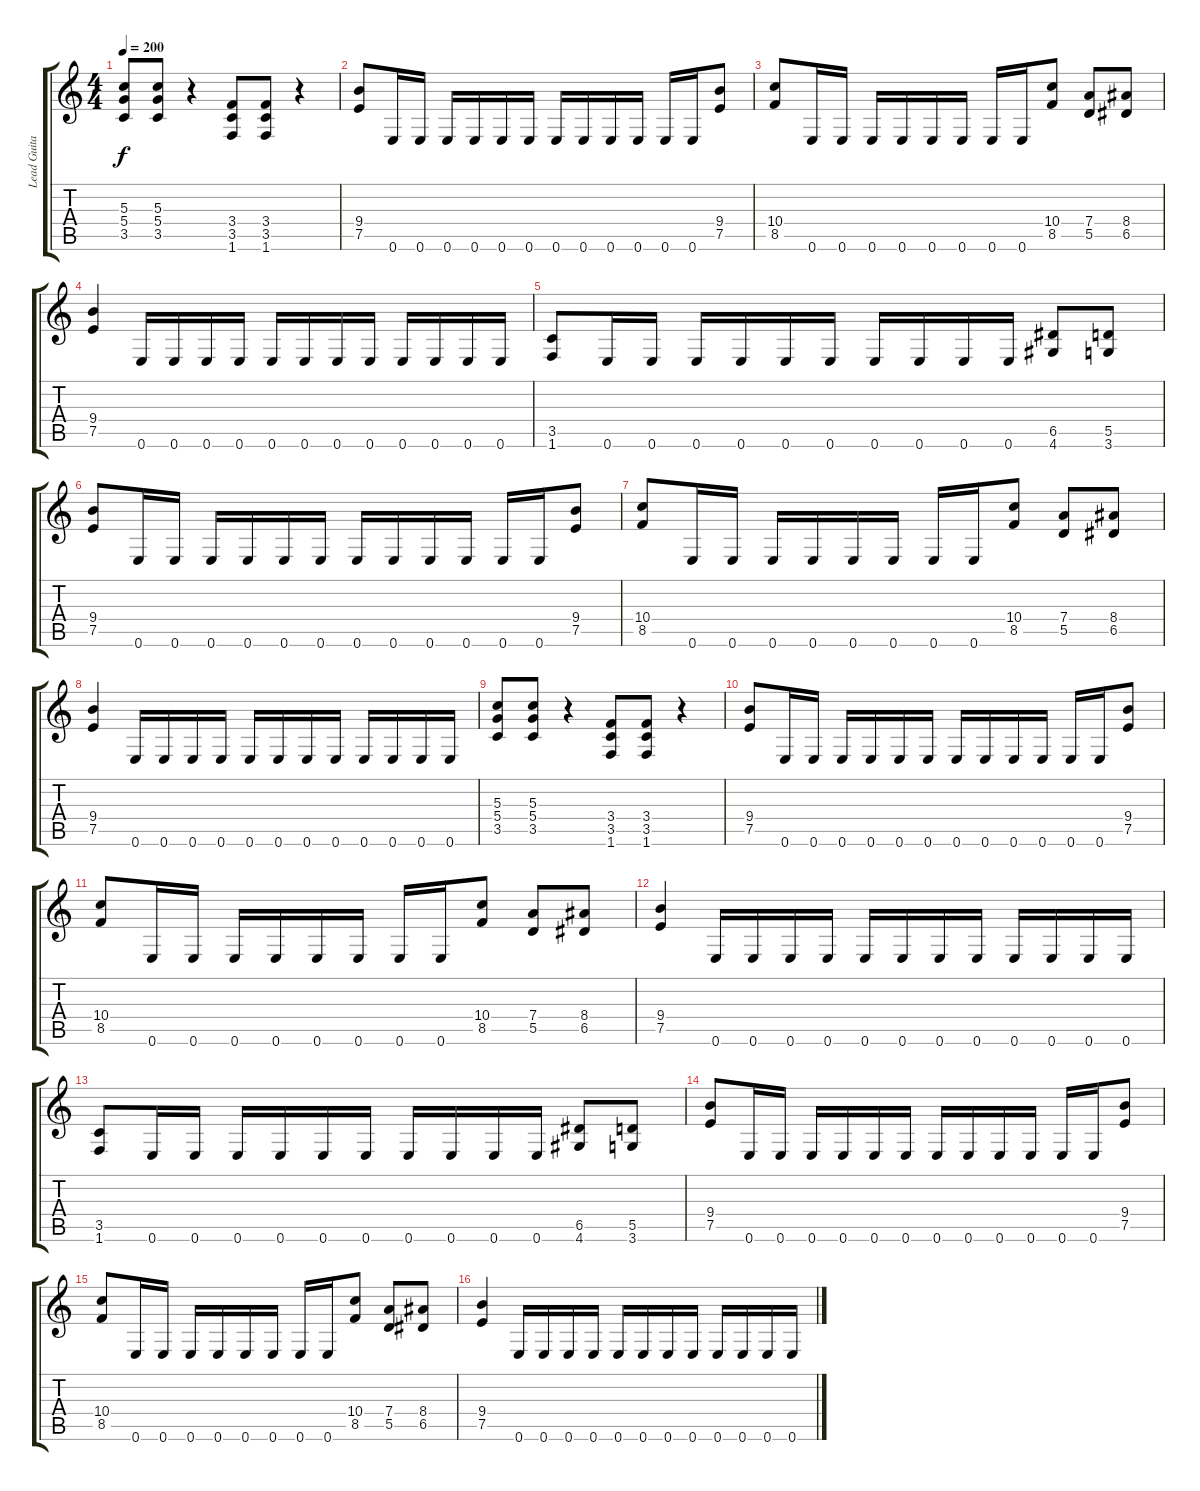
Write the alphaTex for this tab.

\track ("Lead Guitar" "Lead Guita") {instrument distortionguitar}
\staff {score tabs}
\tuning (E4 B3 G3 D3 A2 E2) {hide}
\ts (4 4)
\tempo 200
\clef g2
\ks c
(5.3 5.4 3.5).8{dy f} (5.3 5.4 3.5).8 r.4 (3.4 3.5 1.6).8 (3.4 3.5 1.6).8 r.4 |
(9.4 7.5).8 0.6.16 0.6.16 0.6.16 0.6.16 0.6.16 0.6.16 0.6.16 0.6.16 0.6.16 0.6.16 0.6.16 0.6.16 (9.4 7.5).8 |
(10.4 8.5).8 0.6.16 0.6.16 0.6.16 0.6.16 0.6.16 0.6.16 0.6.16 0.6.16 (10.4 8.5).8 (7.4 5.5).8 (8.4 6.5).8 |
(9.4 7.5).4 0.6.16 0.6.16 0.6.16 0.6.16 0.6.16 0.6.16 0.6.16 0.6.16 0.6.16 0.6.16 0.6.16 0.6.16 |
(3.5 1.6).8 0.6.16 0.6.16 0.6.16 0.6.16 0.6.16 0.6.16 0.6.16 0.6.16 0.6.16 0.6.16 (6.5 4.6).8 (5.5 3.6).8 |
(9.4 7.5).8 0.6.16 0.6.16 0.6.16 0.6.16 0.6.16 0.6.16 0.6.16 0.6.16 0.6.16 0.6.16 0.6.16 0.6.16 (9.4 7.5).8 |
(10.4 8.5).8 0.6.16 0.6.16 0.6.16 0.6.16 0.6.16 0.6.16 0.6.16 0.6.16 (10.4 8.5).8 (7.4 5.5).8 (8.4 6.5).8 |
(9.4 7.5).4 0.6.16 0.6.16 0.6.16 0.6.16 0.6.16 0.6.16 0.6.16 0.6.16 0.6.16 0.6.16 0.6.16 0.6.16 |
(5.3 5.4 3.5).8 (5.3 5.4 3.5).8 r.4 (3.4 3.5 1.6).8 (3.4 3.5 1.6).8 r.4 |
(9.4 7.5).8 0.6.16 0.6.16 0.6.16 0.6.16 0.6.16 0.6.16 0.6.16 0.6.16 0.6.16 0.6.16 0.6.16 0.6.16 (9.4 7.5).8 |
(10.4 8.5).8 0.6.16 0.6.16 0.6.16 0.6.16 0.6.16 0.6.16 0.6.16 0.6.16 (10.4 8.5).8 (7.4 5.5).8 (8.4 6.5).8 |
(9.4 7.5).4 0.6.16 0.6.16 0.6.16 0.6.16 0.6.16 0.6.16 0.6.16 0.6.16 0.6.16 0.6.16 0.6.16 0.6.16 |
(3.5 1.6).8 0.6.16 0.6.16 0.6.16 0.6.16 0.6.16 0.6.16 0.6.16 0.6.16 0.6.16 0.6.16 (6.5 4.6).8 (5.5 3.6).8 |
(9.4 7.5).8 0.6.16 0.6.16 0.6.16 0.6.16 0.6.16 0.6.16 0.6.16 0.6.16 0.6.16 0.6.16 0.6.16 0.6.16 (9.4 7.5).8 |
(10.4 8.5).8 0.6.16 0.6.16 0.6.16 0.6.16 0.6.16 0.6.16 0.6.16 0.6.16 (10.4 8.5).8 (7.4 5.5).8 (8.4 6.5).8 |
(9.4 7.5).4 0.6.16 0.6.16 0.6.16 0.6.16 0.6.16 0.6.16 0.6.16 0.6.16 0.6.16 0.6.16 0.6.16 0.6.16
